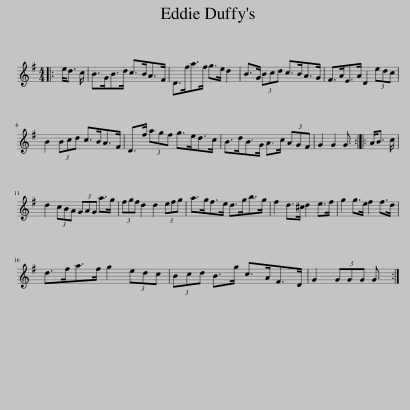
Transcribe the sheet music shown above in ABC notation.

X:1
L:1/8
M:4/4
I:linebreak $
K:G
V:1 treble
V:1
|: e<d c/ | B>GB>d c>BA>F | D>fa>f g>e d2 | B>G (3Bcd c>BA>G | F>AE>A D2 (3edc |$ %5
 B2 (3Bcd c>BA>F | D>f (3agf g>ed>c | B>dB>G A>c (3AGF | G2 G2 G3/2 :: A<B c/ |$ %10
 d2 (3cBA (3GAG a>g | (3fgf d2 d2 (3efg | a>gf>e d>gb>g | f2 d>^c d2 e>f | g2 g>e f2 f>d |$ %15
 d>fa>f g2 (3edc | (3Bcd B>g c>AF>D | G2 (3GGG G3/2 :| %18
